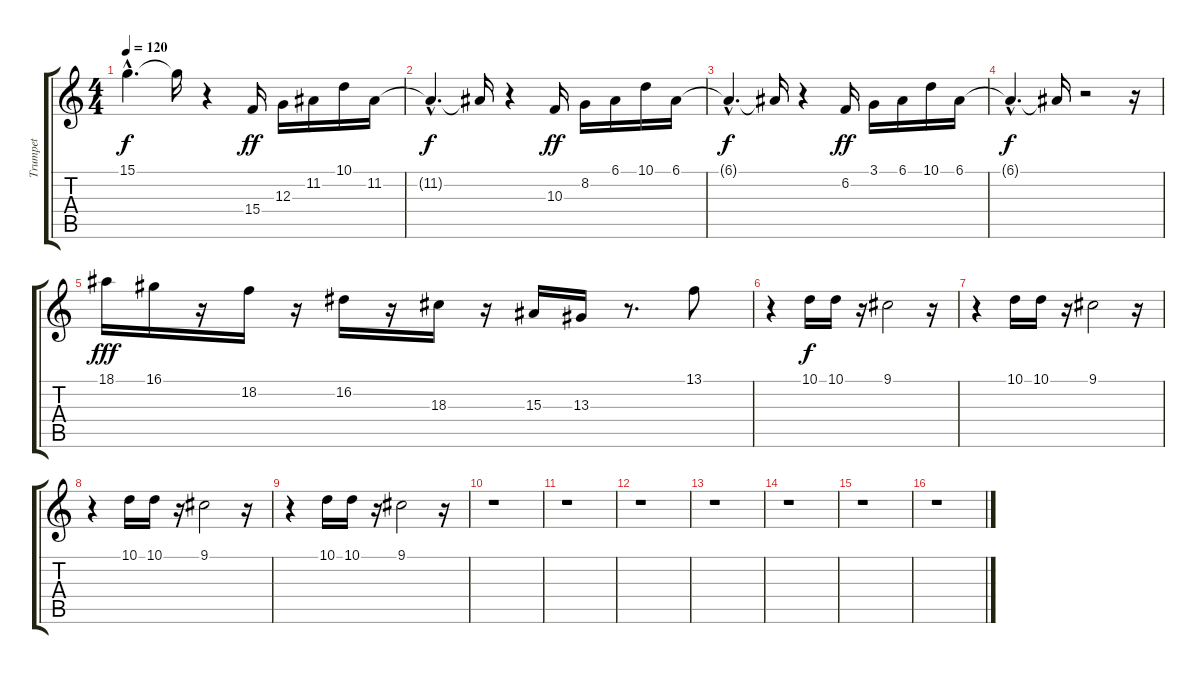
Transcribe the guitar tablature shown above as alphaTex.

\track ("Trumpet" "Trumpet") {instrument trumpet}
\staff {score tabs}
\tuning (E4 B3 G3 D3 A2 E2) {hide}
\ts (4 4)
\tempo 120
\clef g2
\ks c
15.1{hac t}.4{d dy f} 15.1{t}.16 r.4 15.4.16{dy ff} 12.3.16 11.2.16 10.1.16 11.2.16 |
11.2{hac t}.4{d dy f} 11.2{t}.16 r.4 10.3.16{dy ff} 8.2.16 6.1.16 10.1.16 6.1.16 |
6.1{hac t}.4{d dy f} 6.1{t}.16 r.4 6.2.16{dy ff} 3.1.16 6.1.16 10.1.16 6.1.16 |
6.1{hac t}.4{d dy f} 6.1{t}.16 r.2 r.16 |
18.1.16{dy fff} 16.1.16 r.16 18.2.16 r.16 16.2.16 r.16 18.3.16 r.16 15.3.16 13.3.16 r.8{d} 13.1.8 |
r.4 10.1.16{dy f} 10.1.16 r.16 9.1.2 r.16 |
r.4 10.1.16 10.1.16 r.16 9.1.2 r.16 |
r.4 10.1.16 10.1.16 r.16 9.1.2 r.16 |
r.4 10.1.16 10.1.16 r.16 9.1.2 r.16 |
r.1 |
r.1 |
r.1 |
r.1 |
r.1 |
r.1 |
r.1
